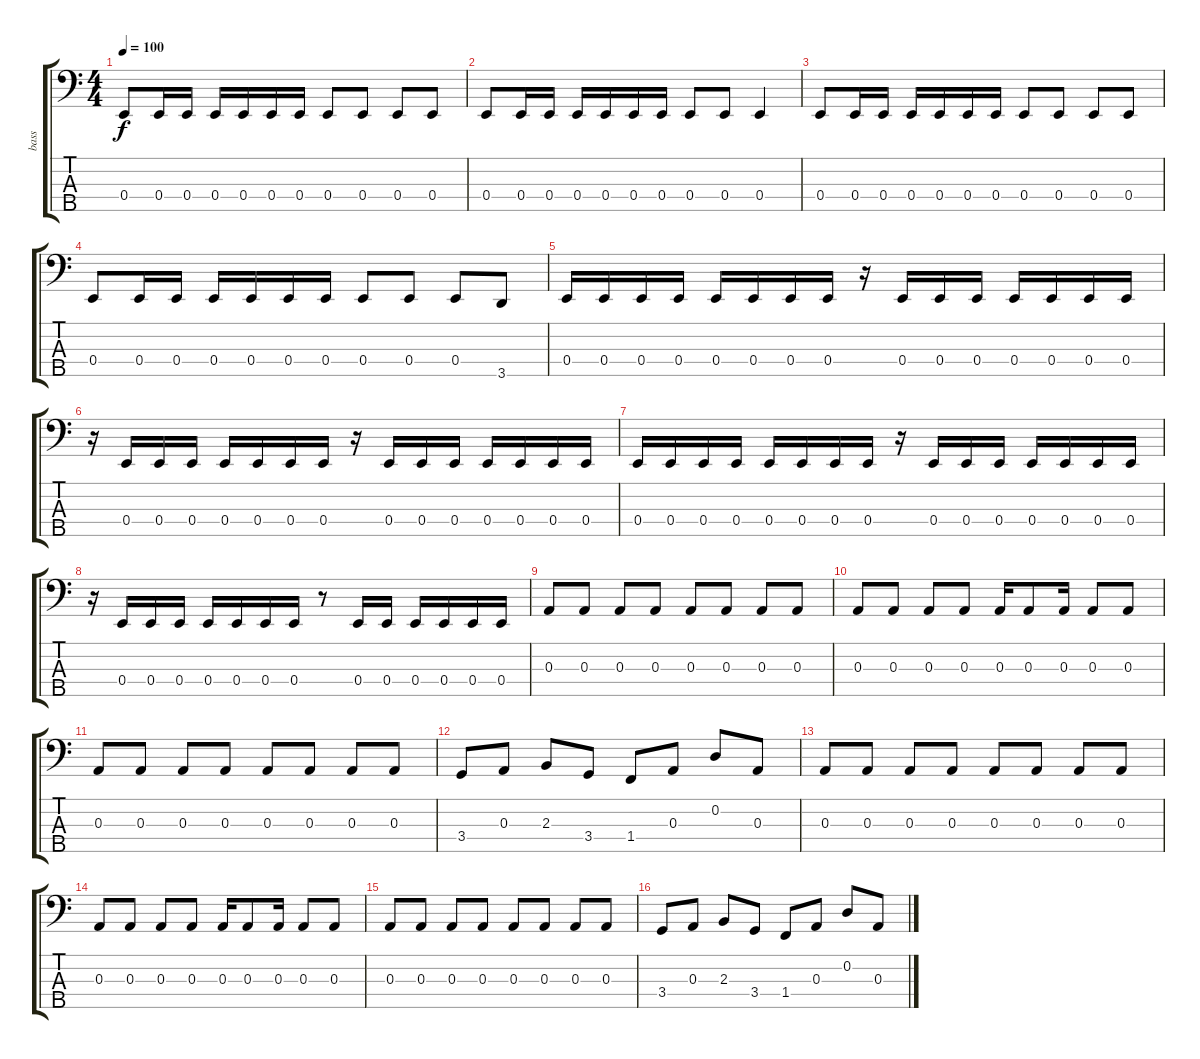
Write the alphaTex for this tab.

\track ("bass" "bass") {instrument electricbassfinger}
\staff {score tabs}
\tuning (G2 D2 A1 E1 B0) {hide}
\ts (4 4)
\tempo 100
\clef f4
\ks c
0.4.8{dy f} 0.4.16 0.4.16 0.4.16 0.4.16 0.4.16 0.4.16 0.4.8 0.4.8 0.4.8 0.4.8 |
0.4.8 0.4.16 0.4.16 0.4.16 0.4.16 0.4.16 0.4.16 0.4.8 0.4.8 0.4.4 |
0.4.8 0.4.16 0.4.16 0.4.16 0.4.16 0.4.16 0.4.16 0.4.8 0.4.8 0.4.8 0.4.8 |
0.4.8 0.4.16 0.4.16 0.4.16 0.4.16 0.4.16 0.4.16 0.4.8 0.4.8 0.4.8 3.5.8 |
0.4.16 0.4.16 0.4.16 0.4.16 0.4.16 0.4.16 0.4.16 0.4.16 r.16 0.4.16 0.4.16 0.4.16 0.4.16 0.4.16 0.4.16 0.4.16 |
r.16 0.4.16 0.4.16 0.4.16 0.4.16 0.4.16 0.4.16 0.4.16 r.16 0.4.16 0.4.16 0.4.16 0.4.16 0.4.16 0.4.16 0.4.16 |
0.4.16 0.4.16 0.4.16 0.4.16 0.4.16 0.4.16 0.4.16 0.4.16 r.16 0.4.16 0.4.16 0.4.16 0.4.16 0.4.16 0.4.16 0.4.16 |
r.16 0.4.16 0.4.16 0.4.16 0.4.16 0.4.16 0.4.16 0.4.16 r.8 0.4.16 0.4.16 0.4.16 0.4.16 0.4.16 0.4.16 |
0.3.8 0.3.8 0.3.8 0.3.8 0.3.8 0.3.8 0.3.8 0.3.8 |
0.3.8 0.3.8 0.3.8 0.3.8 0.3.16 0.3.8 0.3.16 0.3.8 0.3.8 |
0.3.8 0.3.8 0.3.8 0.3.8 0.3.8 0.3.8 0.3.8 0.3.8 |
3.4.8 0.3.8 2.3.8 3.4.8 1.4.8 0.3.8 0.2.8 0.3.8 |
0.3.8 0.3.8 0.3.8 0.3.8 0.3.8 0.3.8 0.3.8 0.3.8 |
0.3.8 0.3.8 0.3.8 0.3.8 0.3.16 0.3.8 0.3.16 0.3.8 0.3.8 |
0.3.8 0.3.8 0.3.8 0.3.8 0.3.8 0.3.8 0.3.8 0.3.8 |
3.4.8 0.3.8 2.3.8 3.4.8 1.4.8 0.3.8 0.2.8 0.3.8
